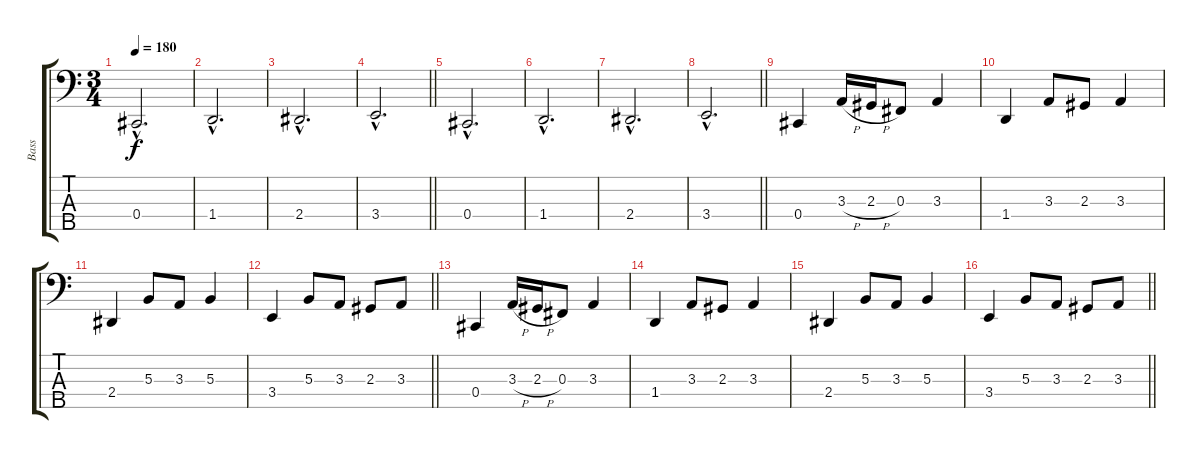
\track ("Bass" "Bass") {instrument electricbassfinger}
\staff {score tabs}
\tuning (E2 B1 Gb1 Db1 Ab0) {hide}
\ts (3 4)
\tempo 180
\clef f4
\ks c
0.4{hac}.2{d dy f} |
1.4{hac}.2{d} |
2.4{hac}.2{d} |
\barLineRight lightlight
3.4{hac}.2{d} |
0.4{hac}.2{d} |
1.4{hac}.2{d} |
2.4{hac}.2{d} |
\barLineRight lightlight
3.4{hac}.2{d} |
0.4.4 3.3{h}.16 2.3{h}.16 0.3.8 3.3.4 |
1.4.4 3.3.8 2.3.8 3.3.4 |
2.4.4 5.3.8 3.3.8 5.3.4 |
\barLineRight lightlight
3.4.4 5.3.8 3.3.8 2.3.8 3.3.8 |
0.4.4 3.3{h}.16 2.3{h}.16 0.3.8 3.3.4 |
1.4.4 3.3.8 2.3.8 3.3.4 |
2.4.4 5.3.8 3.3.8 5.3.4 |
\barLineRight lightlight
3.4.4 5.3.8 3.3.8 2.3.8 3.3.8
